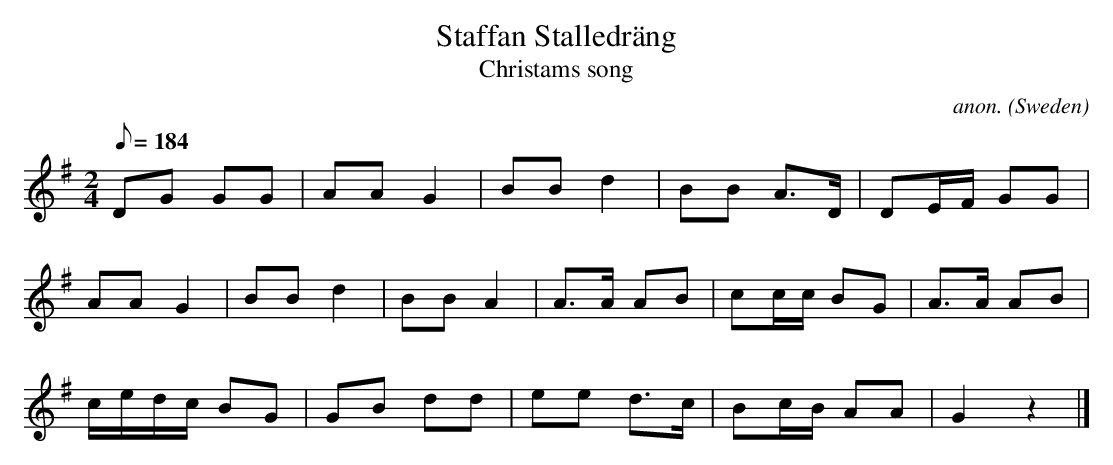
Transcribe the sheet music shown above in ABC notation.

X:1
T:Staffan Stalledräng
T:Christams song
C:anon.
O:Sweden
M:2/4
L:1/8
Q:184
K:G
DG GG|AAG2|BBd2|BB A>D|DE/F/ GG|
AAG2|BBd2|BBA2|A>A AB|cc/c/ BG|A>A AB|
c/e/d/c/ BG|GB dd|ee d>c|Bc/B/ AA|G2 z2|]
